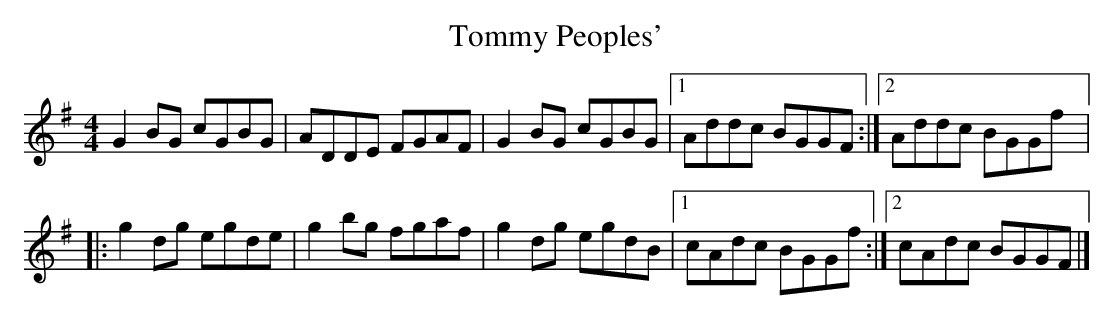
X:1
T:Tommy Peoples'
M:4/4
L:1/8
K:Gmaj
G2BG cGBG | ADDE FGAF | G2BG cGBG |1 Addc BGGF :|2 Addc BGGf |:
g2dg egde | g2bg fgaf | g2dg egdB |1 cAdc BGGf :|2 cAdc BGGF |]
